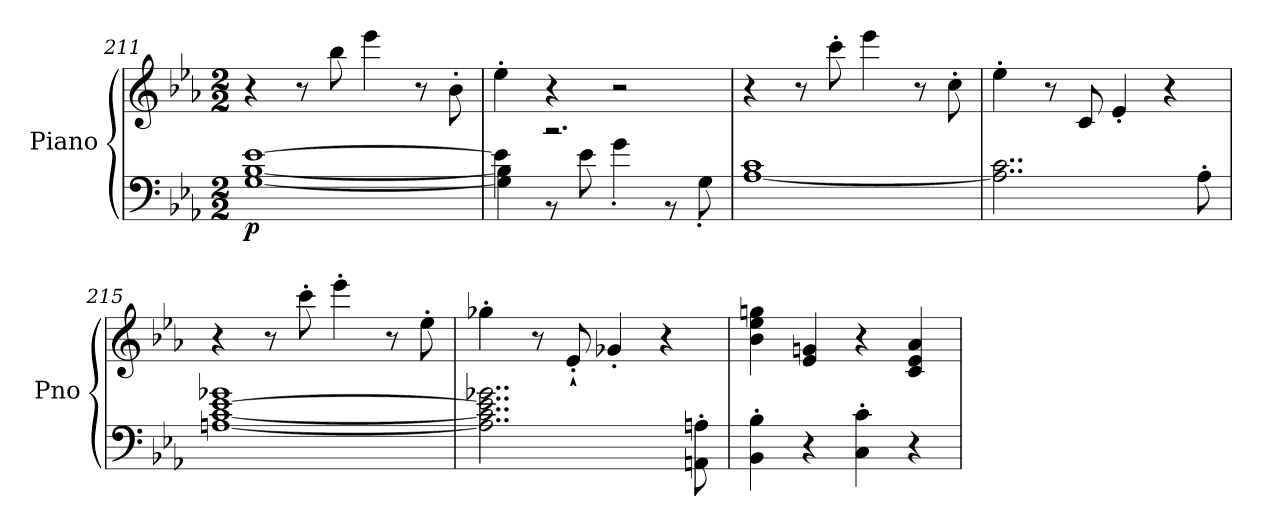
**kern	**kern	**dynam
*part1	*part1	*part1
*staff2	*staff1	*staff1/2
*I"Piano	*	*
*I'Pno	*	*
!!LO:LB:g=z
*clefF4	*clefG2	*
*k[b-e-a-]	*k[b-e-a-]	*
*M2/2	*M2/2	*
=211	=211	=211
*^	*	*
!	!	!	!LO:DY:b=2
[1e-	[1G [1B-	4r	p
.	.	8r	.
.	.	8bb-\	.
.	.	4eee-\	.
.	.	8r	.
.	.	8b-'\	.
=212	=212	=212	=212
4e-\]	4G\] 4B-\]	4ee-'\	.
2.r	8r	4r	.
.	8e-\	.	.
.	4g'\	2r	.
.	8r	.	.
.	8G'\	.	.
*v	*v	*	*
=213	=213	=213
[1A- 1c	4r	.
.	8r	.
.	8ccc'\	.
.	4eee-\	.
.	8r	.
.	8cc'\	.
!!LO:PB:g=z
=214	=214	=214
2..A-\] 2..c\	4ee-'\	.
.	8r	.
.	8c/	.
.	4e-'/	.
.	4r	.
8A-'\	.	.
=215	=215	=215
[1An [1c [1e- 1g-X	4r	.
.	8r	.
.	8ccc'\	.
.	4eee-'\	.
.	8r	.
.	8ee-'\	.
=216	=216	=216
2..An\] 2..c\] 2..e-\] 2..g-X\	4gg-X'\	.
.	8r	.
.	8e-'''/	.
.	4g-X'/	.
.	4r	.
8AAn\' 8An\'	.	.
!!LO:LB:g=z
=217	=217	=217
4BB-\' 4B-\'	4b-\ 4ee-\ 4ggn\	.
4r	4e-/ 4gn/	.
4C\' 4c\'	4r	.
4r	4c/ 4e-/ 4a-/	.
=	=	=
*-	*-	*-
